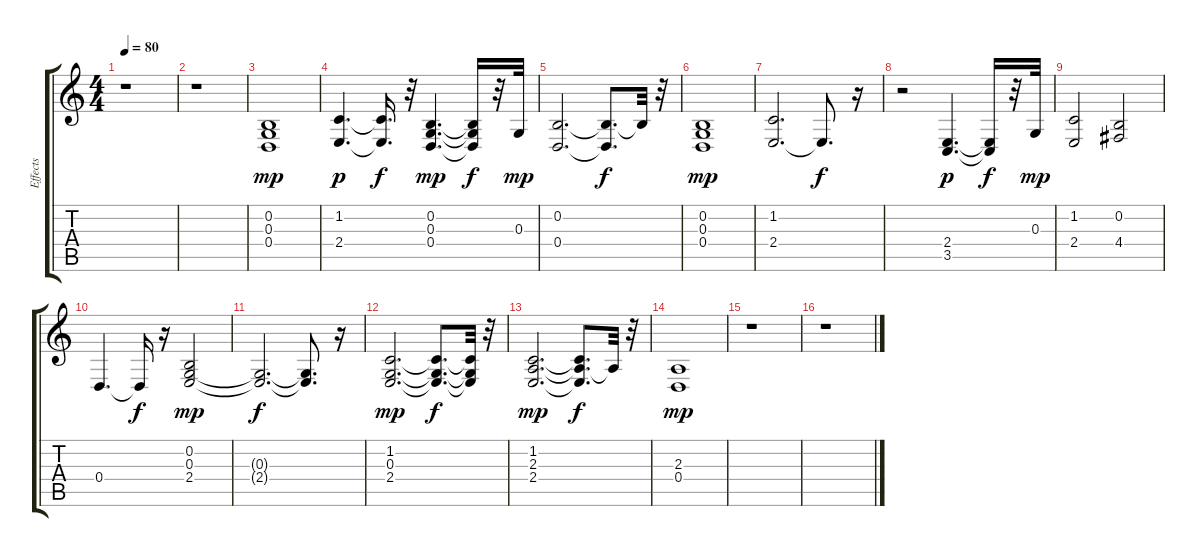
\track ("Effects" "Effects") {instrument pad2warm}
\staff {score tabs}
\tuning (E4 B3 G3 D3 A2 E2) {hide}
\ts (4 4)
\tempo 80
\clef g2
\ks c
r.1{dy mp} |
r.1 |
(0.2 0.3 0.4).1 |
(1.2 2.4).4{d dy p} (1.2{t} 2.4{t}).16{d dy f} r.32 (0.2 0.3 0.4).4{d dy mp} (0.2{t} 0.3{t} 0.4{t}).16{dy f} r.32 0.3.32{dy mp} |
(0.2 0.4).2{d} (0.2{t} 0.4{t}).8{d dy f} 0.2{t}.32 r.32 |
(0.2 0.3 0.4).1{dy mp} |
(1.2 2.4).2{d} 2.4{t}.8{d dy f} r.16 |
r.2 (2.4 3.5).4{d dy p} (2.4{t} 3.5{t}).16{dy f} r.32 0.3.32{dy mp} |
(1.2 2.4).2 (0.2 4.4).2 |
0.4.4{d} 0.4{t}.16{dy f} r.16 (0.2 0.3 2.4).2{dy mp} |
(0.3{t} 2.4{t}).2{d dy f} (0.3{t} 2.4{t}).8{d} r.16 |
(1.2 0.3 2.4).2{d dy mp} (1.2{t} 0.3{t} 2.4{t}).8{d dy f} (1.2{t} 0.3{t} 2.4{t}).32 r.32 |
(1.2 2.3 2.4).2{d dy mp} (1.2{t} 2.3{t} 2.4{t}).8{d dy f} 2.3{t}.32 r.32 |
(2.3 0.4).1{dy mp} |
r.1 |
r.1
